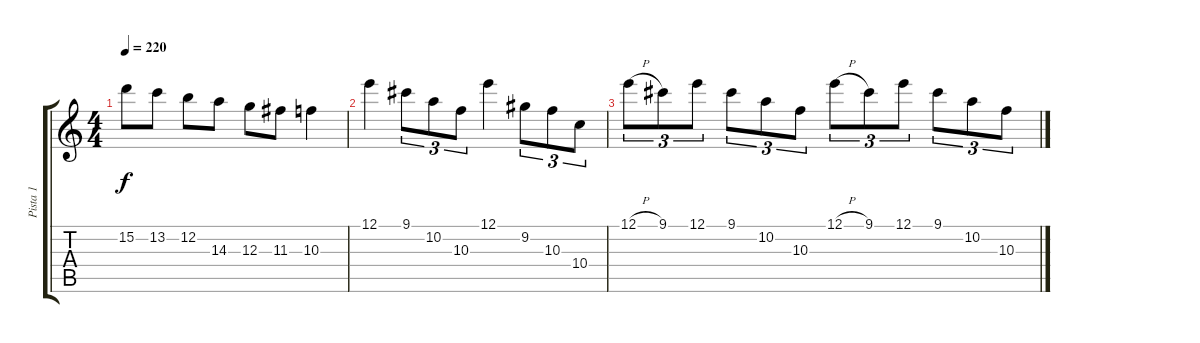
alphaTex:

\track ("Pista 1" "Pista 1") {instrument electricguitarjazz}
\staff {score tabs}
\tuning (E4 B3 G3 D3 A2 E2) {hide}
\ts (4 4)
\tempo 220
\clef g2
\ks c
15.2.8{dy f} 13.2.8 12.2.8 14.3.8 12.3.8 11.3.8 10.3.4 |
12.1.4 9.1.8{tu (3 2)} 10.2.8{tu (3 2)} 10.3.8{tu (3 2)} 12.1.4 9.2.8{tu (3 2)} 10.3.8{tu (3 2)} 10.4.8{tu (3 2)} |
12.1{h}.8{tu (3 2)} 9.1.8{tu (3 2)} 12.1.8{tu (3 2)} 9.1.8{tu (3 2)} 10.2.8{tu (3 2)} 10.3.8{tu (3 2)} 12.1{h}.8{tu (3 2)} 9.1.8{tu (3 2)} 12.1.8{tu (3 2)} 9.1.8{tu (3 2)} 10.2.8{tu (3 2)} 10.3.8{tu (3 2)}
